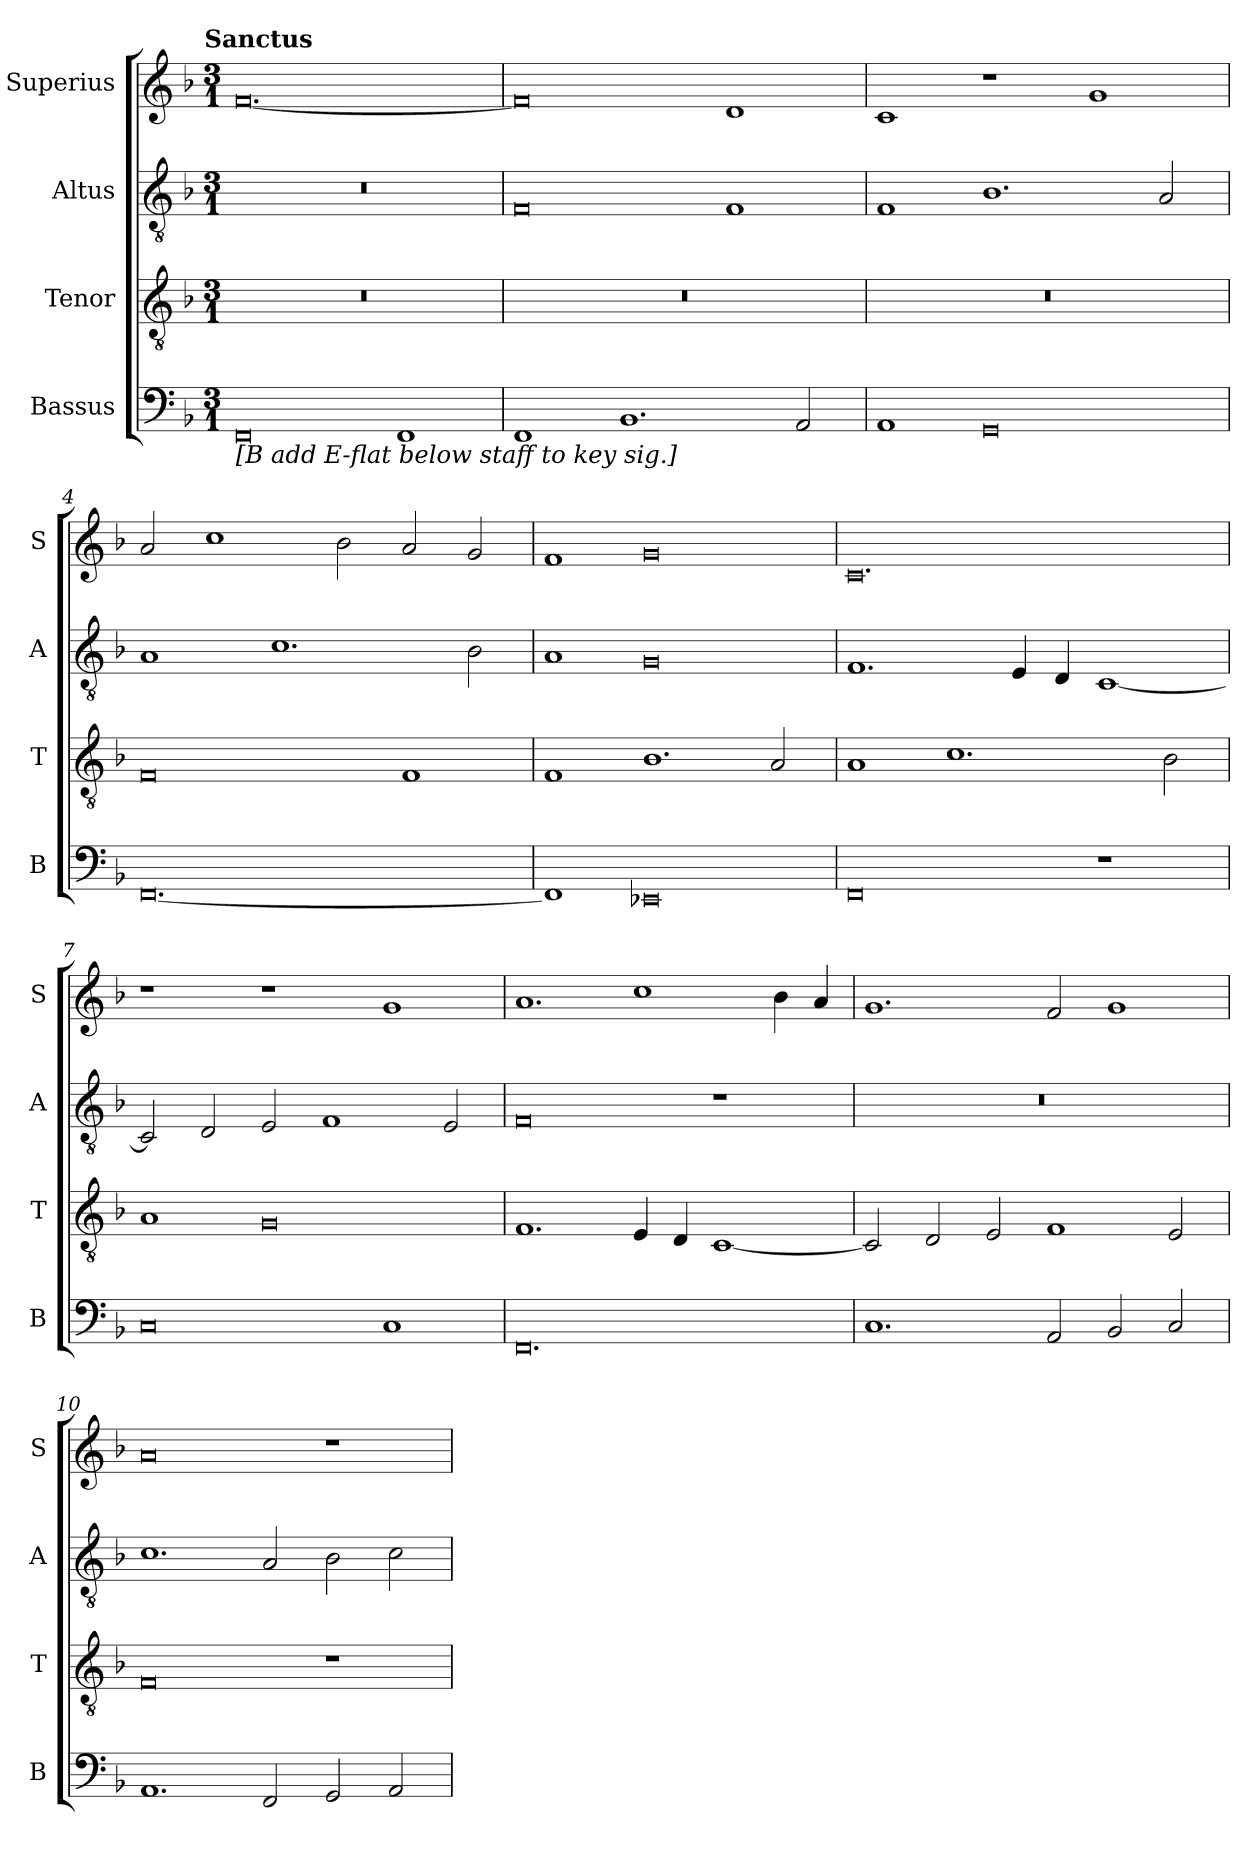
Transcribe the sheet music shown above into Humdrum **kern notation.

**kern	**kern	**kern	**kern
*part4	*part3	*part2	*part1
*staff4	*staff3	*staff2	*staff1
*I"Bassus	*I"Tenor	*I"Altus	*I"Superius
*I'B	*I'T	*I'A	*I'S
*clefF4	*clefGv2	*clefGv2	*clefG2
*k[b-]	*k[b-]	*k[b-]	*k[b-]
!!LO:TX:omd:t=Sanctus
*M3/1	*M3/1	*M3/1	*M3/1
=1	=1	=1	=1
!LO:TX:b:t=[B add E-flat below staff to key sig.]	!	!	!
0FF	0.r	0.r	[0.f
1FF	.	.	.
=2	=2	=2	=2
1FF	0.r	0F	0f]
1.BB-	.	.	.
.	.	1F	1d
2AA/	.	.	.
=3	=3	=3	=3
1AA	0.r	1F	1c
0GG	.	1.B-	1r
.	.	.	1g
.	.	2A/	.
=4	=4	=4	=4
[0.FF	0F	1A	2a/
.	.	.	1cc
.	.	1.c	.
.	.	.	2b-\
.	1F	.	2a/
.	.	2B-\	2g/
=5	=5	=5	=5
1FF]	1F	1A	1f
0EE-X	1.B-	0G	0g
.	2A/	.	.
=6	=6	=6	=6
0FF	1A	1.F	0.c
.	1.c	.	.
.	.	4E/	.
.	.	4D/	.
1r	.	[1C	.
.	2B-\	.	.
=7	=7	=7	=7
0C	1A	2C/]	1r
.	.	2D/	.
.	0G	2E/	1r
.	.	1F	.
1C	.	.	1g
.	.	2E/	.
=8	=8	=8	=8
0.FF	1.F	0F	1.a
.	4E/	.	1cc
.	4D/	.	.
.	[1C	1r	.
.	.	.	4b-\
.	.	.	4a/
=9	=9	=9	=9
1.C	2C/]	0.r	1.g
.	2D/	.	.
.	2E/	.	.
2AA/	1F	.	2f/
2BB-/	.	.	1g
2C/	2E/	.	.
=10	=10	=10	=10
1.AA	0F	1.c	0a
2FF/	.	2A/	.
2GG/	1r	2B-\	1r
2AA/	.	2c\	.
=	=	=	=
*-	*-	*-	*-
